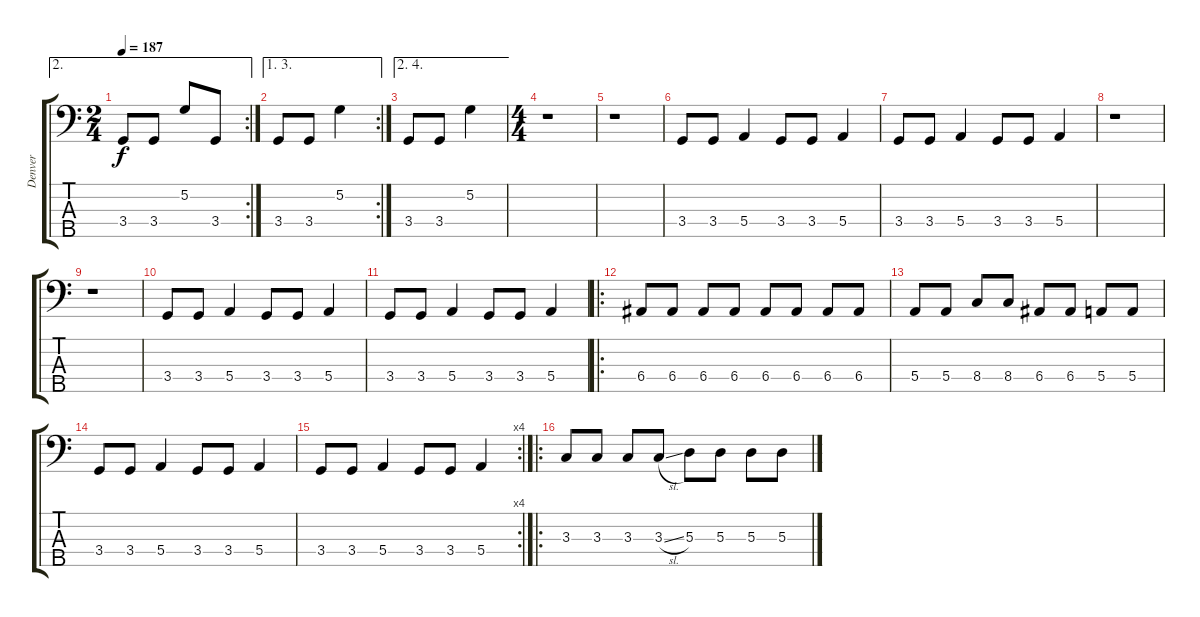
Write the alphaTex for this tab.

\track ("Denver" "Denver") {instrument electricbassfinger}
\staff {score tabs}
\tuning (G2 D2 A1 E1 B0) {hide}
\ae 2
\rc 2
\ts (2 4)
\tempo 187
\clef f4
\ks c
3.4.8{dy f} 3.4.8 5.2.8 3.4.8 |
\ae (1 3)
\rc 2
3.4.8 3.4.8 5.2.4 |
\ae (2 4)
3.4.8 3.4.8 5.2.4 |
\ts (4 4)
r.1 |
r.1 |
3.4.8 3.4.8 5.4.4 3.4.8 3.4.8 5.4.4 |
3.4.8 3.4.8 5.4.4 3.4.8 3.4.8 5.4.4 |
r.1 |
r.1 |
3.4.8 3.4.8 5.4.4 3.4.8 3.4.8 5.4.4 |
3.4.8 3.4.8 5.4.4 3.4.8 3.4.8 5.4.4 |
\ro
6.4.8 6.4.8 6.4.8 6.4.8 6.4.8 6.4.8 6.4.8 6.4.8 |
5.4.8 5.4.8 8.4.8 8.4.8 6.4.8 6.4.8 5.4.8 5.4.8 |
3.4.8 3.4.8 5.4.4 3.4.8 3.4.8 5.4.4 |
\rc 4
3.4.8 3.4.8 5.4.4 3.4.8 3.4.8 5.4.4 |
\ro
3.3.8 3.3.8 3.3.8 3.3{sl}.8 5.3.8 5.3.8 5.3.8 5.3{sl}.8
